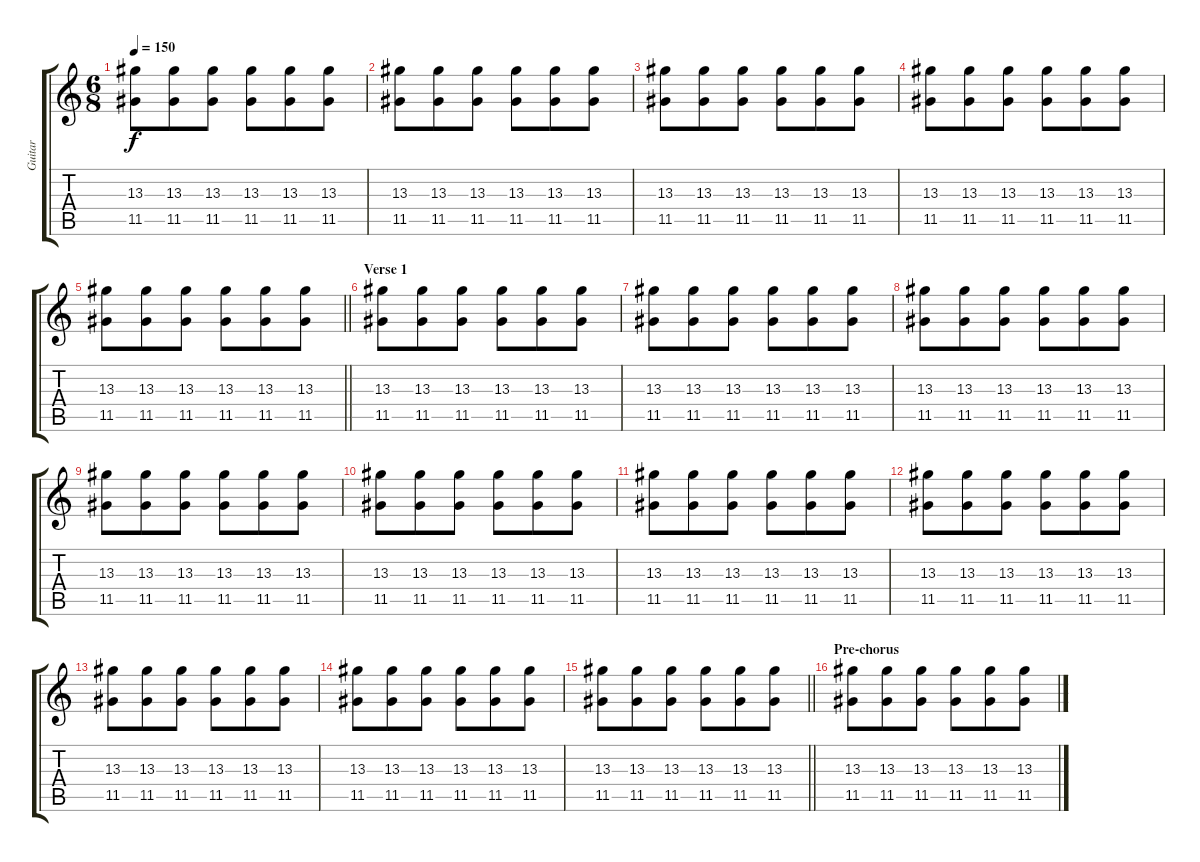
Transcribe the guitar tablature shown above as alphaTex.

\track ("Guitar" "Guitar") {instrument overdrivenguitar}
\staff {score tabs}
\tuning (E4 B3 G3 D3 A2 E2) {hide}
\ts (6 8)
\tempo 150
\clef g2
\ks c
(13.3 11.5).8{dy f} (13.3 11.5).8 (13.3 11.5).8 (13.3 11.5).8 (13.3 11.5).8 (13.3 11.5).8 |
(13.3 11.5).8 (13.3 11.5).8 (13.3 11.5).8 (13.3 11.5).8 (13.3 11.5).8 (13.3 11.5).8 |
(13.3 11.5).8 (13.3 11.5).8 (13.3 11.5).8 (13.3 11.5).8 (13.3 11.5).8 (13.3 11.5).8 |
(13.3 11.5).8 (13.3 11.5).8 (13.3 11.5).8 (13.3 11.5).8 (13.3 11.5).8 (13.3 11.5).8 |
\barLineRight lightlight
(13.3 11.5).8 (13.3 11.5).8 (13.3 11.5).8 (13.3 11.5).8 (13.3 11.5).8 (13.3 11.5).8 |
\section ("" "Verse 1")
(13.3 11.5).8 (13.3 11.5).8 (13.3 11.5).8 (13.3 11.5).8 (13.3 11.5).8 (13.3 11.5).8 |
(13.3 11.5).8 (13.3 11.5).8 (13.3 11.5).8 (13.3 11.5).8 (13.3 11.5).8 (13.3 11.5).8 |
(13.3 11.5).8 (13.3 11.5).8 (13.3 11.5).8 (13.3 11.5).8 (13.3 11.5).8 (13.3 11.5).8 |
(13.3 11.5).8 (13.3 11.5).8 (13.3 11.5).8 (13.3 11.5).8 (13.3 11.5).8 (13.3 11.5).8 |
(13.3 11.5).8 (13.3 11.5).8 (13.3 11.5).8 (13.3 11.5).8 (13.3 11.5).8 (13.3 11.5).8 |
(13.3 11.5).8 (13.3 11.5).8 (13.3 11.5).8 (13.3 11.5).8 (13.3 11.5).8 (13.3 11.5).8 |
(13.3 11.5).8 (13.3 11.5).8 (13.3 11.5).8 (13.3 11.5).8 (13.3 11.5).8 (13.3 11.5).8 |
(13.3 11.5).8 (13.3 11.5).8 (13.3 11.5).8 (13.3 11.5).8 (13.3 11.5).8 (13.3 11.5).8 |
(13.3 11.5).8 (13.3 11.5).8 (13.3 11.5).8 (13.3 11.5).8 (13.3 11.5).8 (13.3 11.5).8 |
\barLineRight lightlight
(13.3 11.5).8 (13.3 11.5).8 (13.3 11.5).8 (13.3 11.5).8 (13.3 11.5).8 (13.3 11.5).8 |
\section ("" "Pre-chorus")
(13.3 11.5).8 (13.3 11.5).8 (13.3 11.5).8 (13.3 11.5).8 (13.3 11.5).8 (13.3 11.5).8
